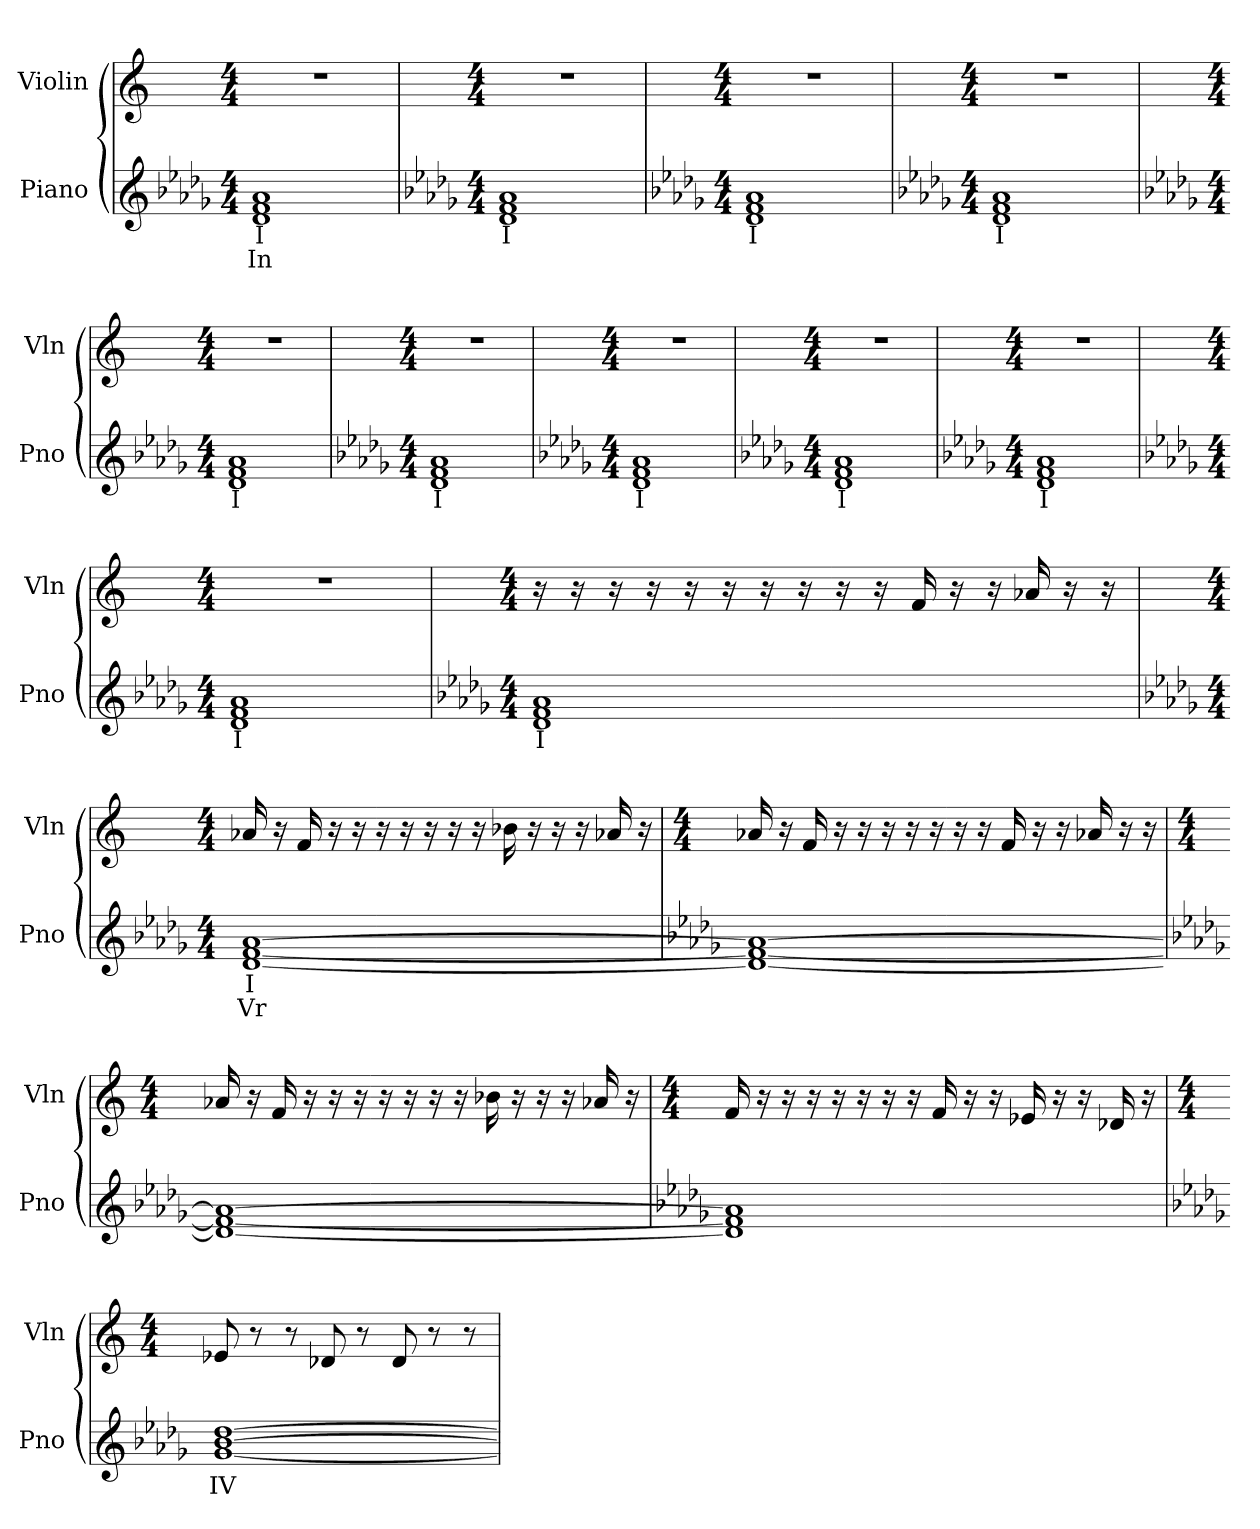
**kern	**text	**text	**kern
*part2	*part2	*part2	*part1
*staff2	*staff2	*staff2	*staff1
*I"Piano	*	*	*I"Violin
*I'Pno	*	*	*I'Vln
*k[b-e-a-d-g-]	*	*	*
*D-:	*	*	*
*M4/4	*	*	*M4/4
=	=	=	=
1d- 1f 1a-	I	In	1r
=	=	=	=
*k[b-e-a-d-g-]	*	*	*
*D-:	*	*	*
*M4/4	*	*	*M4/4
1d- 1f 1a-	I	.	1r
=	=	=	=
*k[b-e-a-d-g-]	*	*	*
*D-:	*	*	*
*M4/4	*	*	*M4/4
1d- 1f 1a-	I	.	1r
=	=	=	=
*k[b-e-a-d-g-]	*	*	*
*D-:	*	*	*
*M4/4	*	*	*M4/4
1d- 1f 1a-	I	.	1r
=	=	=	=
*k[b-e-a-d-g-]	*	*	*
*D-:	*	*	*
*M4/4	*	*	*M4/4
1d- 1f 1a-	I	.	1r
=	=	=	=
*k[b-e-a-d-g-]	*	*	*
*D-:	*	*	*
*M4/4	*	*	*M4/4
1d- 1f 1a-	I	.	1r
=	=	=	=
*k[b-e-a-d-g-]	*	*	*
*D-:	*	*	*
*M4/4	*	*	*M4/4
1d- 1f 1a-	I	.	1r
=	=	=	=
*k[b-e-a-d-g-]	*	*	*
*D-:	*	*	*
*M4/4	*	*	*M4/4
1d- 1f 1a-	I	.	1r
=	=	=	=
*k[b-e-a-d-g-]	*	*	*
*D-:	*	*	*
*M4/4	*	*	*M4/4
1d- 1f 1a-	I	.	1r
=	=	=	=
*k[b-e-a-d-g-]	*	*	*
*D-:	*	*	*
*M4/4	*	*	*M4/4
1d- 1f 1a-	I	.	1r
=	=	=	=
*k[b-e-a-d-g-]	*	*	*
*D-:	*	*	*
*M4/4	*	*	*M4/4
1d- 1f 1a-	I	.	16r
.	.	.	16r
.	.	.	16r
.	.	.	16r
.	.	.	16r
.	.	.	16r
.	.	.	16r
.	.	.	16r
.	.	.	16r
.	.	.	16r
.	.	.	16f
.	.	.	16r
.	.	.	16r
.	.	.	16a-X
.	.	.	16r
.	.	.	16r
=	=	=	=
*k[b-e-a-d-g-]	*	*	*
*D-:	*	*	*
*M4/4	*	*	*M4/4
[1d- [1f [1a-	I	Vr	16a-X
.	.	.	16r
.	.	.	16f
.	.	.	16r
.	.	.	16r
.	.	.	16r
.	.	.	16r
.	.	.	16r
.	.	.	16r
.	.	.	16r
.	.	.	16b-X
.	.	.	16r
.	.	.	16r
.	.	.	16r
.	.	.	16a-X
.	.	.	16r
=	=	=	=
*k[b-e-a-d-g-]	*	*	*
*D-:	*	*	*
*	*	*	*M4/4
1d-_ 1f_ 1a-_	.	.	16a-X
.	.	.	16r
.	.	.	16f
.	.	.	16r
.	.	.	16r
.	.	.	16r
.	.	.	16r
.	.	.	16r
.	.	.	16r
.	.	.	16r
.	.	.	16f
.	.	.	16r
.	.	.	16r
.	.	.	16a-X
.	.	.	16r
.	.	.	16r
=	=	=	=
*k[b-e-a-d-g-]	*	*	*
*D-:	*	*	*
*	*	*	*M4/4
1d-_ 1f_ 1a-_	.	.	16a-X
.	.	.	16r
.	.	.	16f
.	.	.	16r
.	.	.	16r
.	.	.	16r
.	.	.	16r
.	.	.	16r
.	.	.	16r
.	.	.	16r
.	.	.	16b-X
.	.	.	16r
.	.	.	16r
.	.	.	16r
.	.	.	16a-X
.	.	.	16r
=	=	=	=
*k[b-e-a-d-g-]	*	*	*
*D-:	*	*	*
*	*	*	*M4/4
1d-] 1f] 1a-]	.	.	16f
.	.	.	16r
.	.	.	16r
.	.	.	16r
.	.	.	16r
.	.	.	16r
.	.	.	16r
.	.	.	16r
.	.	.	16f
.	.	.	16r
.	.	.	16r
.	.	.	16e-X
.	.	.	16r
.	.	.	16r
.	.	.	16d-X
.	.	.	16r
=	=	=	=
*k[b-e-a-d-g-]	*	*	*
*D-:	*	*	*
*	*	*	*M4/4
[1g- [1b- [1dd-	IV	.	8e-X
.	.	.	8r
.	.	.	8r
.	.	.	8d-X
.	.	.	8r
.	.	.	8d-
.	.	.	8r
.	.	.	8r
=	=	=	=
*-	*-	*-	*-
